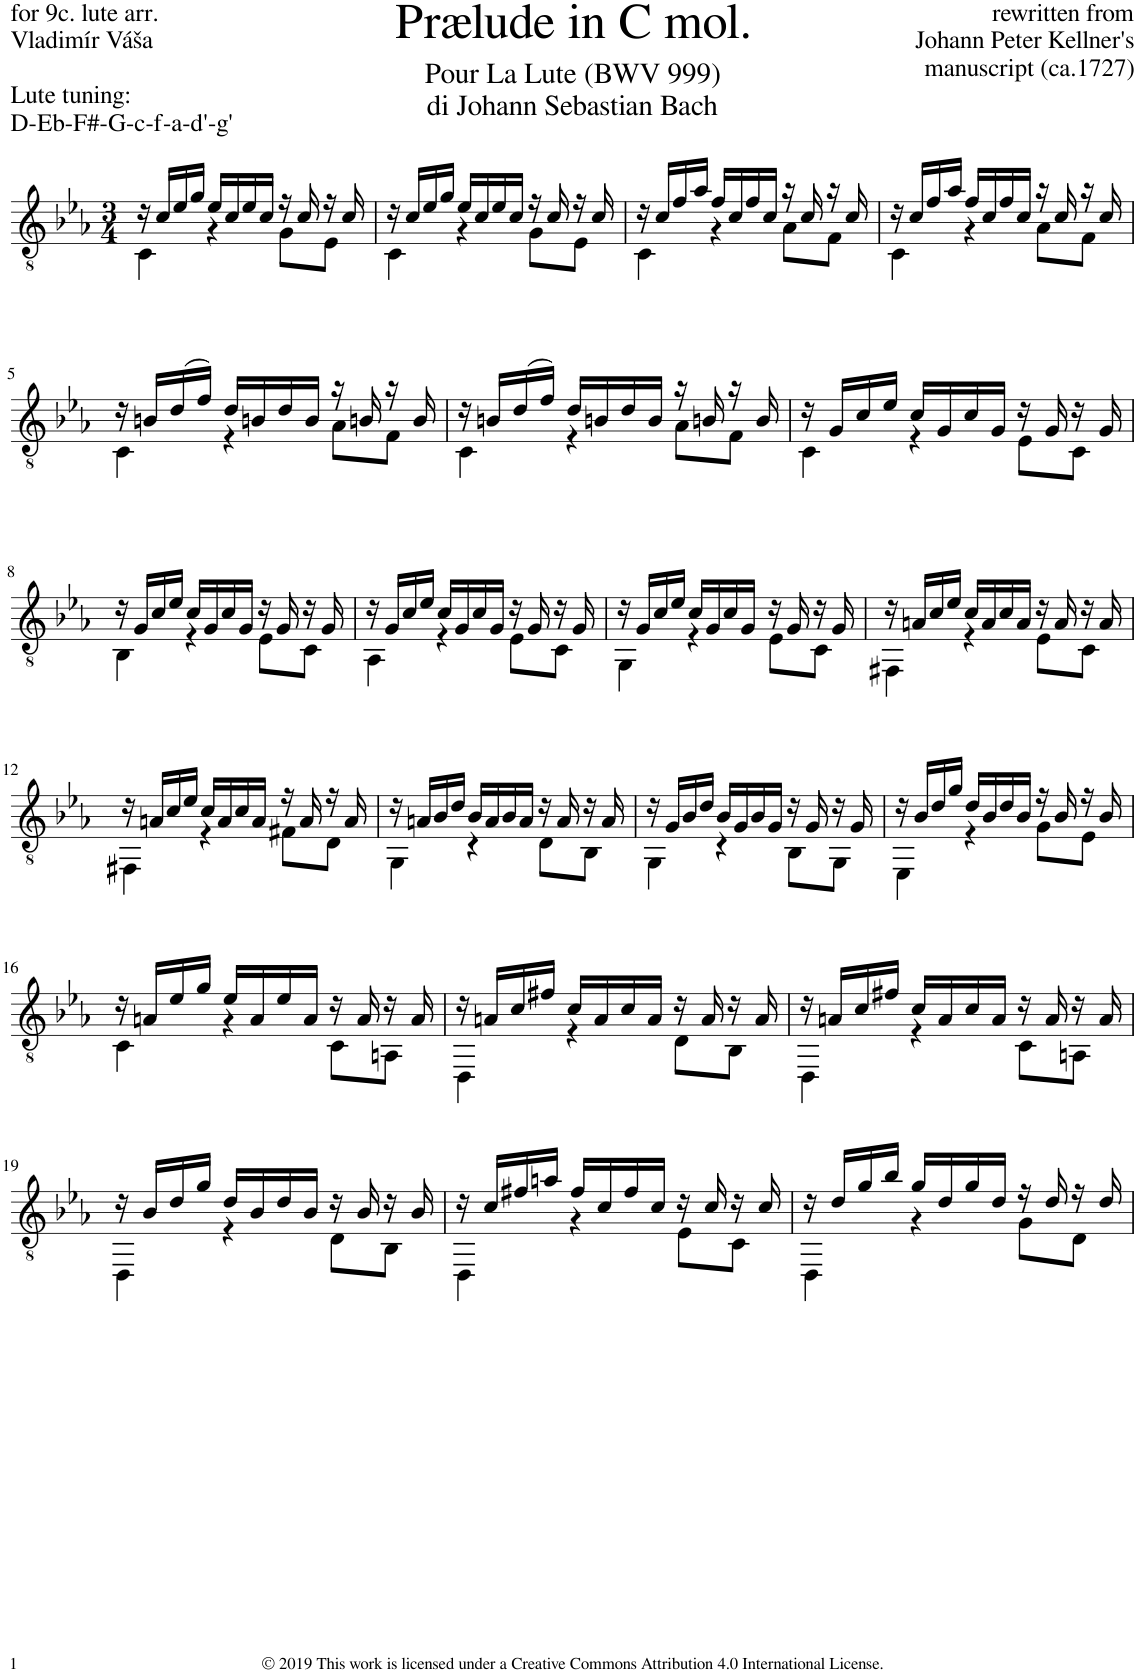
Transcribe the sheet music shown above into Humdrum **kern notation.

**kern
*part1
*staff1
*I"Desítistrunná loutna
*clefGv2
*k[b-e-a-]
*M3/4
=1
*^
16r	4C\
16c/LL	.
16e-/	.
16g/JJ	.
16e-/LL	4r
16c/	.
16e-/	.
16c/JJ	.
16r	8G\L
16c/	.
16r	8E-\J
16c/	.
=2	=2
16r	4C\
16c/LL	.
16e-/	.
16g/JJ	.
16e-/LL	4r
16c/	.
16e-/	.
16c/JJ	.
16r	8G\L
16c/	.
16r	8E-\J
16c/	.
=3	=3
16r	4C\
16c/LL	.
16f/	.
16a-/JJ	.
16f/LL	4r
16c/	.
16f/	.
16c/JJ	.
16r	8A-\L
16c/	.
16r	8F\J
16c/	.
=4	=4
16r	4C\
16c/LL	.
16f/	.
16a-/JJ	.
16f/LL	4r
16c/	.
16f/	.
16c/JJ	.
16r	8A-\L
16c/	.
16r	8F\J
16c/	.
!!LO:LB:g=z	!!
=5	=5
16r	4C\
16Bn/LL	.
(16d/	.
16f/JJ)	.
16d/LL	4r
16Bn/	.
16d/	.
16B/JJ	.
16r	8A-\L
16Bn/	.
16r	8F\J
16B/	.
=6	=6
16r	4C\
16Bn/LL	.
(16d/	.
16f/JJ)	.
16d/LL	4r
16Bn/	.
16d/	.
16B/JJ	.
16r	8A-\L
16Bn/	.
16r	8F\J
16B/	.
=7	=7
16r	4C\
16G/LL	.
16c/	.
16e-/JJ	.
16c/LL	4r
16G/	.
16c/	.
16G/JJ	.
16r	8E-\L
16G/	.
16r	8C\J
16G/	.
!!LO:LB:g=z	!!
=8	=8
16r	4BB-\
16G/LL	.
16c/	.
16e-/JJ	.
16c/LL	4r
16G/	.
16c/	.
16G/JJ	.
16r	8E-\L
16G/	.
16r	8C\J
16G/	.
=9	=9
16r	4AA-\
16G/LL	.
16c/	.
16e-/JJ	.
16c/LL	4r
16G/	.
16c/	.
16G/JJ	.
16r	8E-\L
16G/	.
16r	8C\J
16G/	.
=10	=10
16r	4GG\
16G/LL	.
16c/	.
16e-/JJ	.
16c/LL	4r
16G/	.
16c/	.
16G/JJ	.
16r	8E-\L
16G/	.
16r	8C\J
16G/	.
=11	=11
16r	4FF#X\
16An/LL	.
16c/	.
16e-/JJ	.
16c/LL	4r
16A/	.
16c/	.
16A/JJ	.
16r	8E-\L
16A/	.
16r	8C\J
16A/	.
!!LO:LB:g=z	!!
=12	=12
16r	4FF#X\
16An/LL	.
16c/	.
16e-/JJ	.
16c/LL	4r
16A/	.
16c/	.
16A/JJ	.
16r	8F#X\L
16A/	.
16r	8D\J
16A/	.
=13	=13
16r	4GG\
16An/LL	.
16B-/	.
16d/JJ	.
16B-/LL	4r
16A/	.
16B-/	.
16A/JJ	.
16r	8D\L
16A/	.
16r	8BB-\J
16A/	.
=14	=14
16r	4GG\
16G/LL	.
16B-/	.
16d/JJ	.
16B-/LL	4r
16G/	.
16B-/	.
16G/JJ	.
16r	8BB-\L
16G/	.
16r	8GG\J
16G/	.
=15	=15
16r	4EE-\
16B-/LL	.
16d/	.
16g/JJ	.
16d/LL	4r
16B-/	.
16d/	.
16B-/JJ	.
16r	8G\L
16B-/	.
16r	8E-\J
16B-/	.
!!LO:LB:g=z	!!
=16	=16
16r	4C\
16An/LL	.
16e-/	.
16g/JJ	.
16e-/LL	4r
16A/	.
16e-/	.
16A/JJ	.
16r	8C\L
16A/	.
16r	8AAn\J
16A/	.
=17	=17
16r	4DD\
16An/LL	.
16c/	.
16f#X/JJ	.
16c/LL	4r
16A/	.
16c/	.
16A/JJ	.
16r	8D\L
16A/	.
16r	8BB-\J
16A/	.
=18	=18
16r	4DD\
16An/LL	.
16c/	.
16f#X/JJ	.
16c/LL	4r
16A/	.
16c/	.
16A/JJ	.
16r	8C\L
16A/	.
16r	8AAn\J
16A/	.
!!LO:LB:g=z	!!
=19	=19
16r	4DD\
16B-/LL	.
16d/	.
16g/JJ	.
16d/LL	4r
16B-/	.
16d/	.
16B-/JJ	.
16r	8D\L
16B-/	.
16r	8BB-\J
16B-/	.
=20	=20
16r	4DD\
16c/LL	.
16f#X/	.
16an/JJ	.
16f#/LL	4r
16c/	.
16f#/	.
16c/JJ	.
16r	8E-\L
16c/	.
16r	8C\J
16c/	.
=21	=21
16r	4DD\
16d/LL	.
16g/	.
16b-/JJ	.
16g/LL	4r
16d/	.
16g/	.
16d/JJ	.
16r	8G\L
16d/	.
16r	8D\J
16d/	.
*v	*v
=
*-
